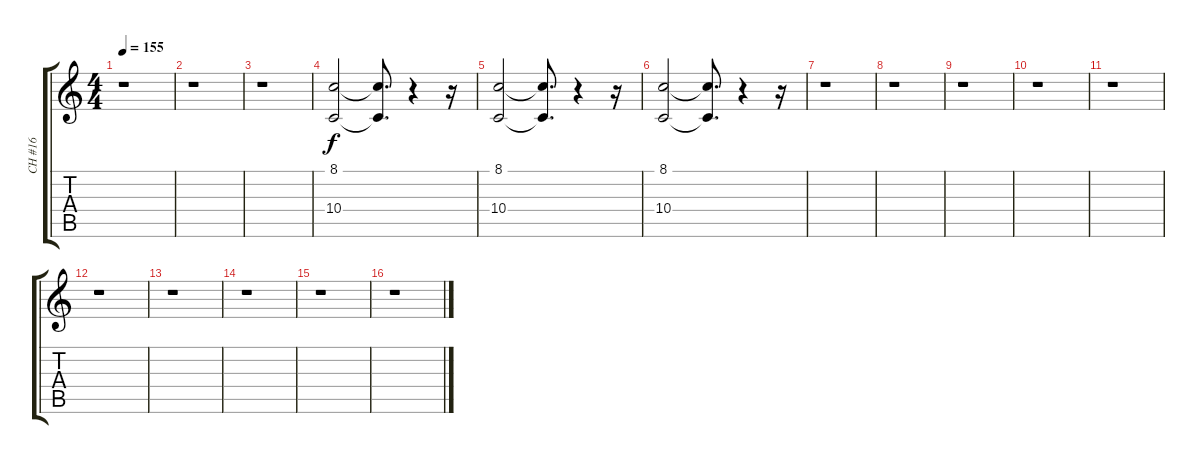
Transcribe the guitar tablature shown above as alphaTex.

\track ("CH #16" "CH #16") {instrument orchestrahit}
\staff {score tabs}
\tuning (E4 B3 G3 D3 A2 E2) {hide}
\ts (4 4)
\tempo 155
\clef g2
\ks c
r.1{dy f} |
r.1 |
r.1 |
(8.1 10.4).2 (8.1{t} 10.4{t}).8{d} r.4 r.16 |
(8.1 10.4).2 (8.1{t} 10.4{t}).8{d} r.4 r.16 |
(8.1 10.4).2 (8.1{t} 10.4{t}).8{d} r.4 r.16 |
r.1 |
r.1 |
r.1 |
r.1 |
r.1 |
r.1 |
r.1 |
r.1 |
r.1 |
r.1
